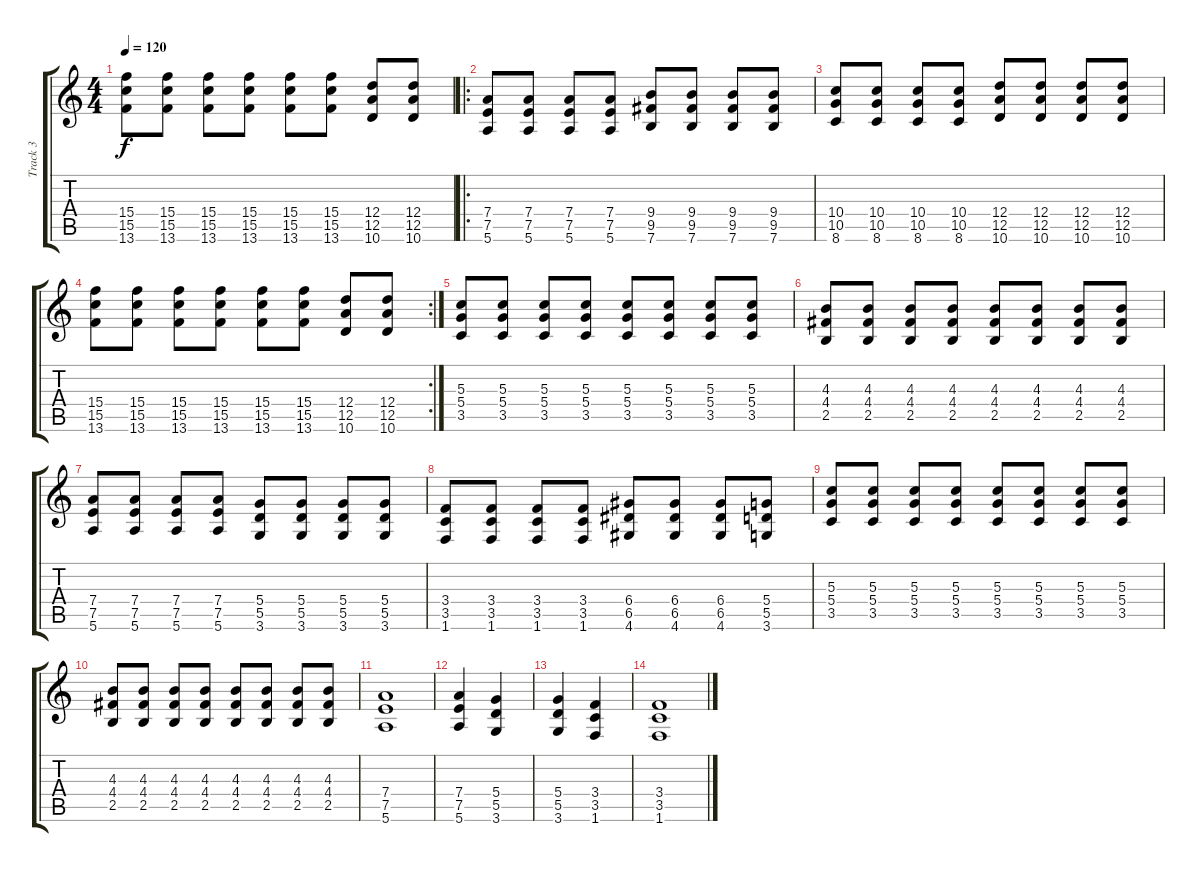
\track ("Track 3" "Track 3") {instrument distortionguitar}
\staff {score tabs}
\tuning (E4 B3 G3 D3 A2 E2) {hide}
\ts (4 4)
\tempo 120
\clef g2
\ks c
(15.4 15.5 13.6).8{dy f} (15.4 15.5 13.6).8 (15.4 15.5 13.6).8 (15.4 15.5 13.6).8 (15.4 15.5 13.6).8 (15.4 15.5 13.6).8 (12.4 12.5 10.6).8 (12.4 12.5 10.6).8 |
\ro
(7.4 7.5 5.6).8 (7.4 7.5 5.6).8 (7.4 7.5 5.6).8 (7.4 7.5 5.6).8 (9.4 9.5 7.6).8 (9.4 9.5 7.6).8 (9.4 9.5 7.6).8 (9.4 9.5 7.6).8 |
(10.4 10.5 8.6).8 (10.4 10.5 8.6).8 (10.4 10.5 8.6).8 (10.4 10.5 8.6).8 (12.4 12.5 10.6).8 (12.4 12.5 10.6).8 (12.4 12.5 10.6).8 (12.4 12.5 10.6).8 |
\rc 2
(15.4 15.5 13.6).8 (15.4 15.5 13.6).8 (15.4 15.5 13.6).8 (15.4 15.5 13.6).8 (15.4 15.5 13.6).8 (15.4 15.5 13.6).8 (12.4 12.5 10.6).8 (12.4 12.5 10.6).8 |
(5.3 5.4 3.5).8 (5.3 5.4 3.5).8 (5.3 5.4 3.5).8 (5.3 5.4 3.5).8 (5.3 5.4 3.5).8 (5.3 5.4 3.5).8 (5.3 5.4 3.5).8 (5.3 5.4 3.5).8 |
(4.3 4.4 2.5).8 (4.3 4.4 2.5).8 (4.3 4.4 2.5).8 (4.3 4.4 2.5).8 (4.3 4.4 2.5).8 (4.3 4.4 2.5).8 (4.3 4.4 2.5).8 (4.3 4.4 2.5).8 |
(7.4 7.5 5.6).8 (7.4 7.5 5.6).8 (7.4 7.5 5.6).8 (7.4 7.5 5.6).8 (5.4 5.5 3.6).8 (5.4 5.5 3.6).8 (5.4 5.5 3.6).8 (5.4 5.5 3.6).8 |
(3.4 3.5 1.6).8 (3.4 3.5 1.6).8 (3.4 3.5 1.6).8 (3.4 3.5 1.6).8 (6.4 6.5 4.6).8 (6.4 6.5 4.6).8 (6.4 6.5 4.6).8 (5.4 5.5 3.6).8 |
(5.3 5.4 3.5).8 (5.3 5.4 3.5).8 (5.3 5.4 3.5).8 (5.3 5.4 3.5).8 (5.3 5.4 3.5).8 (5.3 5.4 3.5).8 (5.3 5.4 3.5).8 (5.3 5.4 3.5).8 |
(4.3 4.4 2.5).8 (4.3 4.4 2.5).8 (4.3 4.4 2.5).8 (4.3 4.4 2.5).8 (4.3 4.4 2.5).8 (4.3 4.4 2.5).8 (4.3 4.4 2.5).8 (4.3 4.4 2.5).8 |
(7.4 7.5 5.6).1 |
(7.4 7.5 5.6).4 (5.4 5.5 3.6).4 |
(5.4 5.5 3.6).4 (3.4 3.5 1.6).4 |
(3.4 3.5 1.6).1
